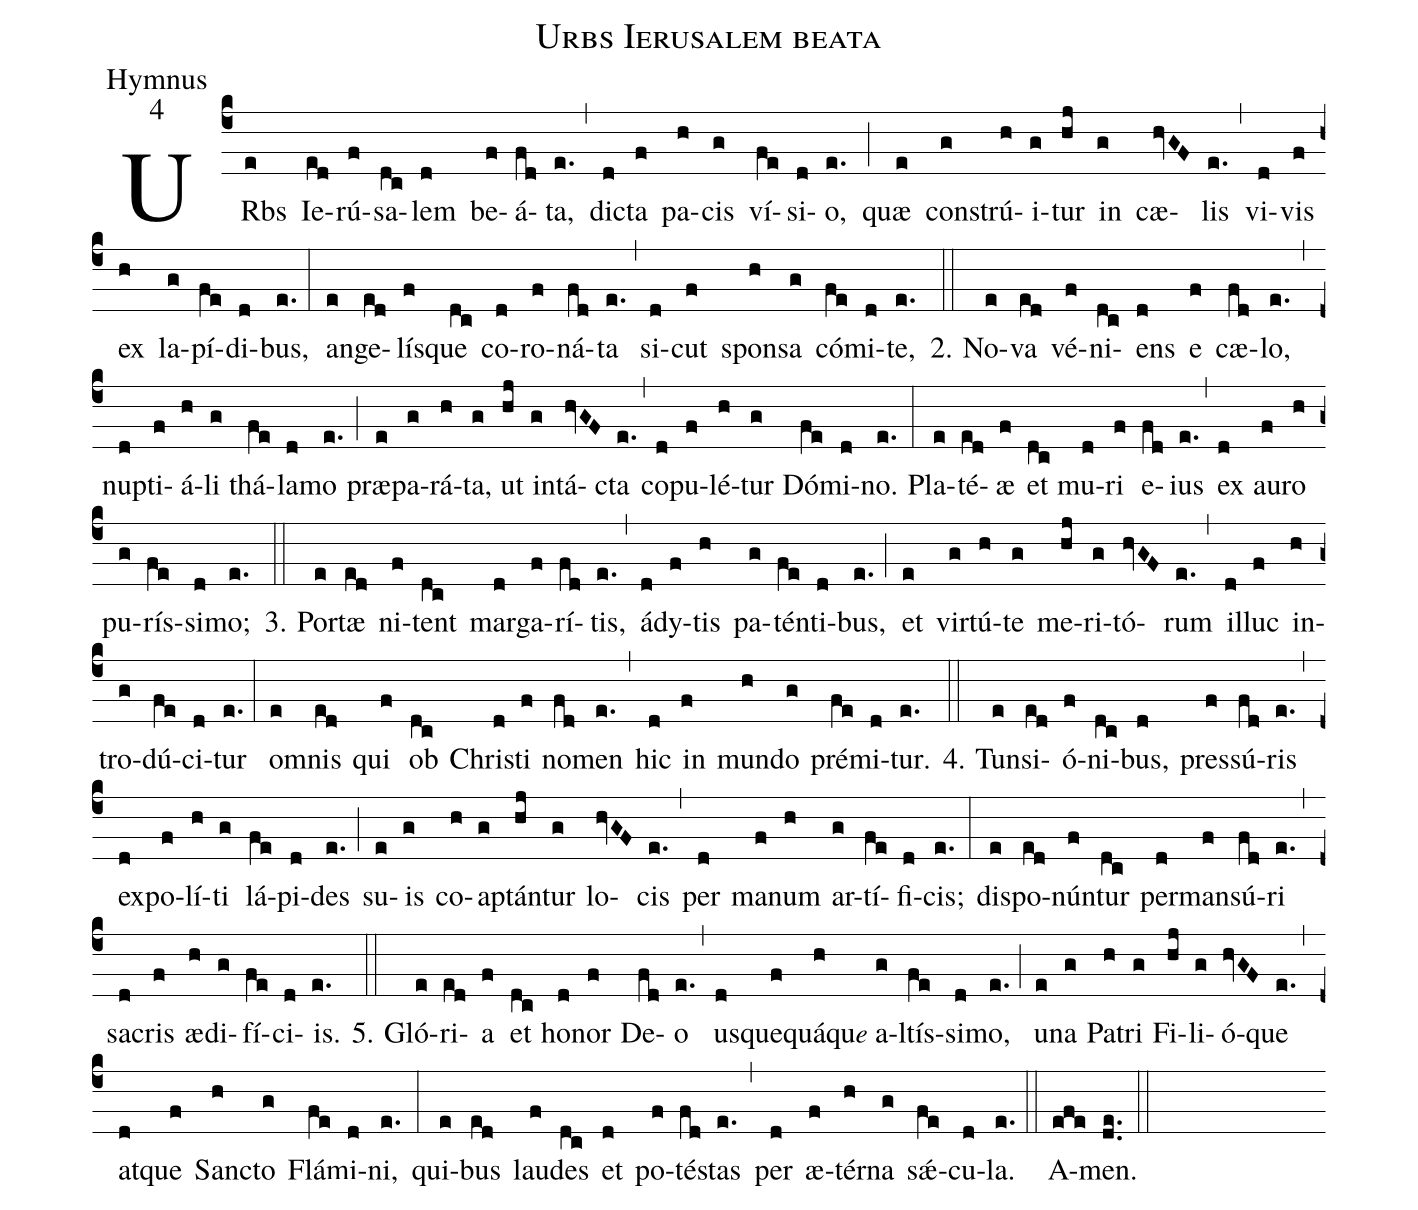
name:Urbs Ierusalem beata;
office-part:Hymnus;
mode:4;
%%
(c4) U{R}bs(e) Ie(ed)rú(f)sa(dc)lem(d) be(f)á(fd)ta,(e.) (,) di(d)cta(f) pa(h)cis(g) ví(fe)si(d)o,(e.) (;) quæ(e) con(g)strú(h)i(g)tur(hj) in(g) cæ(hvGF)lis(e.) (,) vi(d)vis(f) ex(h) la(g)pí(fe)di(d)bus,(e.) (:)  an(e)ge(ed)lís(f)que(dc) co(d)ro(f)ná(fd)ta(e.) (,) si(d)cut(f) spon(h)sa(g) có(fe)mi(d)te,(e.) (::)

2. No(e)va(ed) vé(f)ni(dc)ens(d) e(f) cæ(fd)lo,(e.) (,) nup(d)ti(f)á(h)li(g) thá(fe)la(d)mo(e.) (;) præ(e)pa(g)rá(h)ta,(g) ut(hj) in(g)tá(hvGF)cta(e.) (,) co(d)pu(f)lé(h)tur(g) Dó(fe)mi(d)no.(e.) (:) Pla(e)té(ed)æ(f) et(dc) mu(d)ri(f) e(fd)ius(e.) (,) ex(d) au(f)ro(h) pu(g)rís(fe)si(d)mo;(e.) (::)

3. Por(e)tæ(ed) ni(f)tent(dc) mar(d)ga(f)rí(fd)tis,(e.) (,) á(d)dy(f)tis(h) pa(g)tén(fe)ti(d)bus,(e.) (;) et(e) vir(g)tú(h)te(g) me(hj)ri(g)tó(hvGF)rum(e.) (,) il(d)luc(f) in(h)tro(g)dú(fe)ci(d)tur(e.) (:) om(e)nis(ed) qui(f) ob(dc) Chri(d)sti(f) no(fd)men(e.) (,) hic(d) in(f) mun(h)do(g) pré(fe)mi(d)tur.(e.) (::)

4. Tun(e)si(ed)ó(f)ni(dc)bus,(d) pres(f)sú(fd)ris(e.) (,) ex(d)po(f)lí(h)ti(g) lá(fe)pi(d)des(e.) (;) su(e)is(g) co(h)ap(g)tán(hj)tur(g) lo(hvGF)cis(e.) (,) per(d) ma(f)num(h) ar(g)tí(fe)fi(d)cis;(e.) (:) di(e)spo(ed)nún(f)tur(dc) per(d)man(f)sú(fd)ri(e.) (,) sa(d)cris(f) æ(h)di(g)fí(fe)ci(d)is.(e.) (::)

5. Gló(e)ri(ed)a(f) et(dc) ho(d)nor(f) De(fd)o(e.) (,) us(d)qu{e}(f)qu{á}(h)qu<e>e</e>  a(g)ltís(fe)si(d)mo,(e.) (;) u(e)na(g) Pa(h)tri(g) Fi(hj)li(g)ó(hvGF)que(e.) (,) at(d)que(f) San(h)cto(g) Flá(fe)mi(d)ni,(e.) (:) qui(e)bus(ed) lau(f)des(dc) et(d) po(f)té(fd)stas(e.) (,) per(d) æ(f)tér(h)na(g) sǽ(fe)cu(d)la.(e.) (::)

A(efe)men.(de..) (::)
